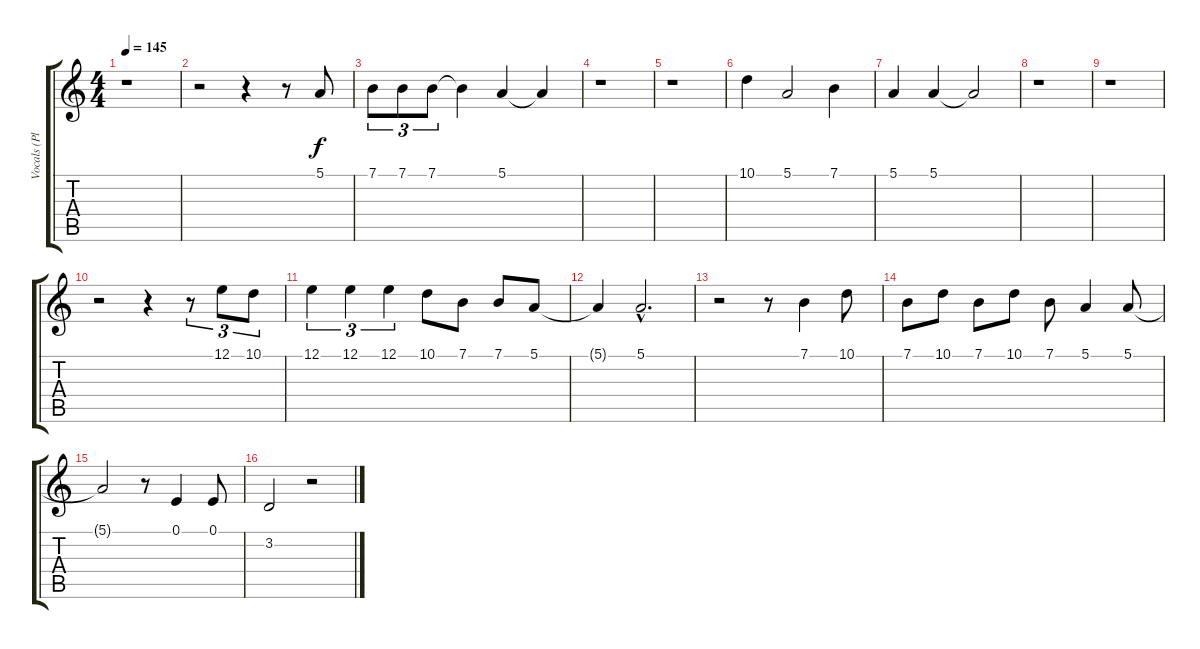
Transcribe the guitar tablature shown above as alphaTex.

\track ("Vocals (Plant)" "Vocals (Pl") {instrument lead2sawtooth}
\staff {score tabs}
\tuning (E4 B3 G3 D3 A2 E2) {hide}
\ts (4 4)
\tempo 145
\clef g2
\ks c
r.1{dy f} |
r.2 r.4 r.8 5.1.8 |
7.1.8{tu (3 2)} 7.1.8{tu (3 2)} 7.1.8{tu (3 2)} 7.1{t}.4 5.1.4 5.1{t}.4 |
r.1 |
r.1 |
10.1.4 5.1.2 7.1.4 |
5.1.4 5.1.4 5.1{t}.2 |
r.1 |
r.1 |
r.2 r.4 r.8{tu (3 2)} 12.1.8{tu (3 2)} 10.1.8{tu (3 2)} |
12.1.4{tu (3 2)} 12.1.4{tu (3 2)} 12.1.4{tu (3 2)} 10.1.8 7.1.8 7.1.8 5.1.8 |
5.1{t}.4 5.1{hac}.2{d} |
r.2 r.8 7.1.4 10.1.8 |
7.1.8 10.1.8 7.1.8 10.1.8 7.1.8 5.1.4 5.1.8 |
5.1{t}.2 r.8 0.1.4 0.1.8 |
3.2.2 r.2
